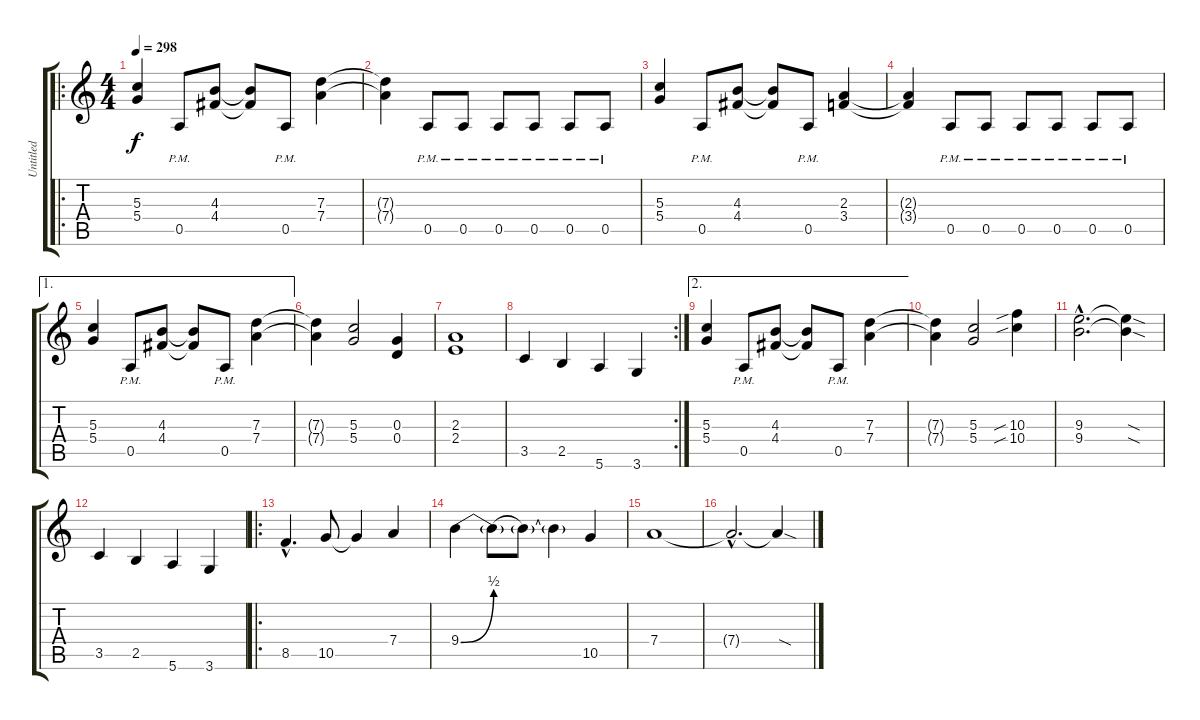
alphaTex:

\track ("Untitled" "Untitled") {instrument distortionguitar}
\staff {score tabs}
\tuning (E4 B3 G3 D3 A2 E2) {hide}
\ro
\ts (4 4)
\tempo 298
\clef g2
\ks c
(5.3 5.4).4{dy f} 0.5{pm}.8 (4.3 4.4).8 (4.3{t} 4.4{t}).8 0.5{pm}.8 (7.3 7.4).4 |
(7.3{t} 7.4{t}).4 0.5{pm}.8 0.5{pm}.8 0.5{pm}.8 0.5{pm}.8 0.5{pm}.8 0.5{pm}.8 |
(5.3 5.4).4 0.5{pm}.8 (4.3 4.4).8 (4.3{t} 4.4{t}).8 0.5{pm}.8 (2.3 3.4).4 |
(2.3{t} 3.4{t}).4 0.5{pm}.8 0.5{pm}.8 0.5{pm}.8 0.5{pm}.8 0.5{pm}.8 0.5{pm}.8 |
\ae 1
(5.3 5.4).4 0.5{pm}.8 (4.3 4.4).8 (4.3{t} 4.4{t}).8 0.5{pm}.8 (7.3 7.4).4 |
(7.3{t} 7.4{t}).4 (5.3 5.4).2 (0.3 0.4).4 |
(2.3 2.4).1 |
\rc 2
3.5.4 2.5.4 5.6.4 3.6.4 |
\ae 2
(5.3 5.4).4 0.5{pm}.8 (4.3 4.4).8 (4.3{t} 4.4{t}).8 0.5{pm}.8 (7.3 7.4).4 |
(7.3{t} 7.4{t}).4 (5.3 5.4).2 (10.3{sib} 10.4{sib}).4 |
(9.3{hac} 9.4{hac}).2{d} (9.3{sod t} 9.4{sod t}).4 |
3.5.4 2.5.4 5.6.4 3.6.4 |
\ro
8.5{hac}.4{d} 10.5.8 10.5{t}.4 7.4.4 |
9.4{be (bend 0 0 60 2)}.4 9.4{be (hold 40 0 60 0) t}.8 9.4{t}.8 9.4{t}.4 10.5.4 |
7.4.1 |
7.4{hac t}.2{d} 7.4{sod t}.4
